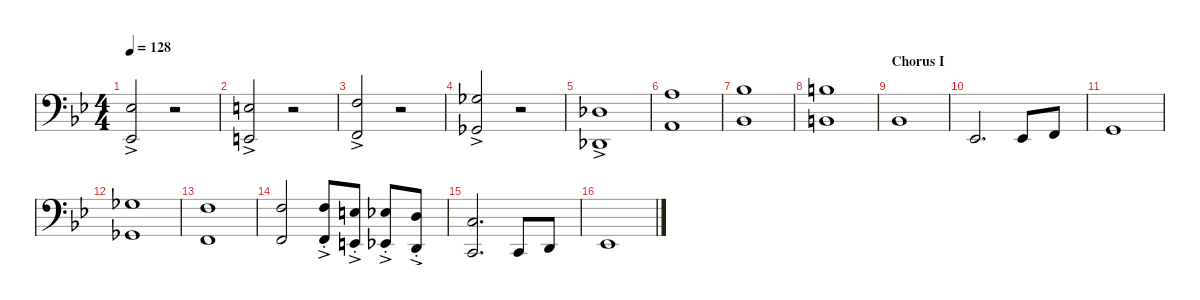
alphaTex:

\defaultSystemsLayout 4
\hideDynamics
\bracketExtendMode groupsimilarinstruments
\singleTrackTrackNamePolicy hidden
\multiTrackTrackNamePolicy hidden
\firstSystemTrackNameMode fullname
\firstSystemTrackNameOrientation horizontal
\otherSystemsTrackNameOrientation horizontal
\extendBarLines
\track ("Strings2" "vln.") {defaultSystemsLayout 8 instrument stringensemble1}
\staff {score}
\tuning (G2 D2 A1 E1 A0)
\ts (4 4)
\tempo 128
\clef f4
\ks bb
(18.3{ac acc b} 18.5{ac acc b}).2{dy f beam Up} r.2{beam Up} |
(19.3{ac acc forcenatural} 19.5{ac acc forcenatural}).2{beam Up} r.2{beam Up} |
(20.3{ac acc forcenatural} 20.5{ac acc forcenatural}).2{beam Up} r.2{beam Up} |
(21.3{ac acc b} 21.5{ac acc b}).2{beam Up} r.2{beam Up} |
(16.3{ac acc b} 16.5{ac acc b}).1{beam Up} |
(14.1{acc forcenatural} 12.3{acc forcenatural}).1{beam Down} |
(15.1{acc b} 13.3{acc b}).1{beam Down} |
(16.1{acc forcenatural} 14.3{acc forcenatural}).1{beam Down} |
\section ("" "Chorus I")
13.3{acc b}.1{beam Up} |
18.5{acc b}.2{d beam Up} 18.5{acc b}.8{beam Up} 20.5{acc forcenatural}.8{beam Up} |
22.5{acc forcenatural}.1{beam Up} |
(21.3{acc b} 21.5{acc b}).1{beam Up} |
(20.3{acc forcenatural} 20.5{acc forcenatural}).1{beam Up} |
(20.3{acc forcenatural} 20.5{acc forcenatural}).2{beam Up} (20.3{ac st acc forcenatural} 20.5{ac st acc forcenatural}).8{beam Up} (19.3{ac st acc forcenatural} 19.5{ac st acc forcenatural}).8{beam Up} (18.3{ac st acc b} 18.5{ac st acc b}).8{beam Up} (17.3{ac st acc forcenatural} 17.5{ac st acc forcenatural}).8{beam Up} |
(15.3{acc forcenatural} 15.5{acc forcenatural}).2{d beam Up} 15.5{acc forcenatural}.8{beam Up} 17.5{acc forcenatural}.8{beam Up} |
18.5{acc b}.1{beam Up}
